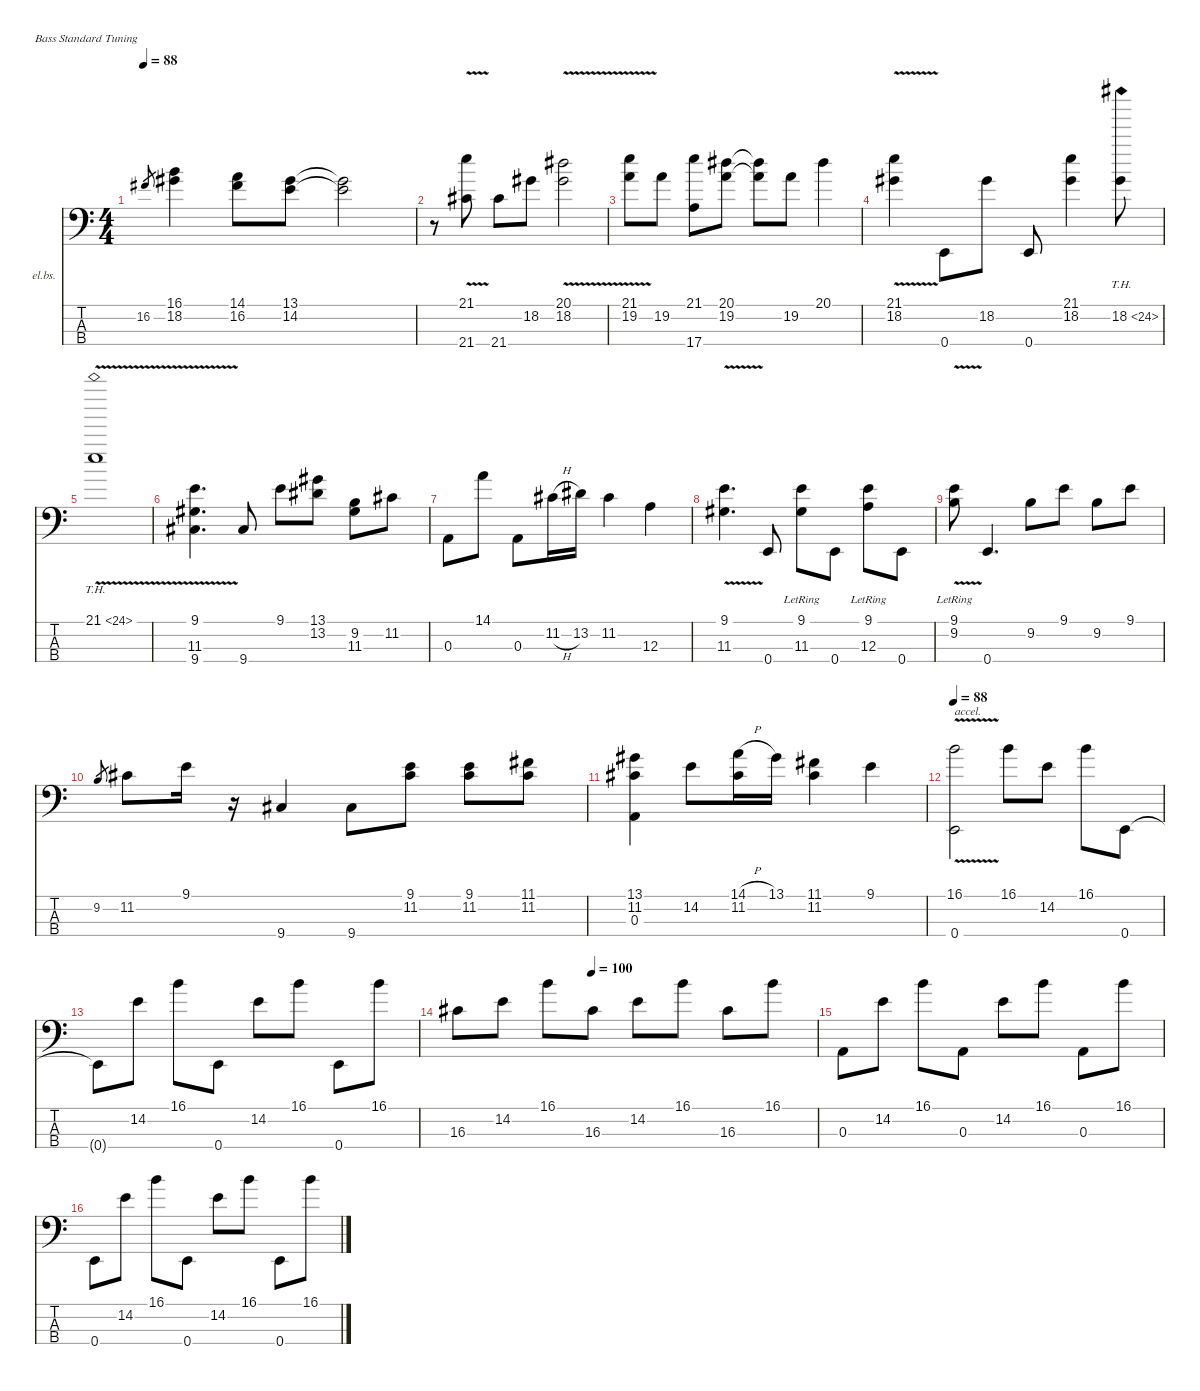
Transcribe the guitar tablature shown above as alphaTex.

\defaultSystemsLayout 4
\hideDynamics
\bracketExtendMode nobrackets
\firstSystemTrackNameOrientation horizontal
\otherSystemsTrackNameOrientation horizontal
\track ("Bass" "el.bs.") {instrument electricbassfinger}
\staff {score tabs}
\tuning (G2 D2 A1 E1)
\ts (4 4)
\tempo 88
\clef f4
\ks c
16.2{acc #}.8{gr dy mf} (16.1 18.2{acc #}).4{dy fff} (14.1 16.2{acc #}).8 (13.1{acc #} 14.2).8 (13.1{t acc #} 14.2{t}).2 |
r.8 (21.1{v} 21.4{v acc #}).8 21.4{acc #}.8 18.2{acc #}.8 (20.1{v acc #} 18.2{v acc #}).2 |
(21.1{v} 19.2{v}).8 19.2.8 (21.1 17.4).8 (20.1{acc #} 19.2).8 (20.1{t acc #} 19.2{t}).8 19.2.8 20.1{acc #}.4 |
(21.1{v} 18.2{v acc #}).4 0.4.8 18.2{acc #}.8 0.4.8 (21.1 18.2{acc #}).4 18.2{th 6 acc #}.8 |
21.1{th 3 v}.1 |
(9.1{v} 11.3{v acc #} 9.4{v acc #}).4{d} 9.4{acc #}.8 9.1.8 (13.1{acc #} 13.2{acc #}).8 (9.2 11.3{acc #}).8 11.2{acc #}.8 |
0.3.8 14.1.8 0.3.8 11.2{h acc #}.16 13.2{acc #}.16 11.2{acc #}.4 12.3.4 |
(9.1{v} 11.3{v acc #}).4{d} 0.4.8 (9.1{lr} 11.3{lr acc #}).8 0.4.8 (9.1{lr} 12.3).8 0.4.8 |
(9.1{v lr} 9.2{v lr}).8 0.4.4{d} 9.2.8 9.1.8 9.2.8 9.1.8 |
9.2.8{gr dy mf} 11.2{acc #}.8{dy fff} 9.1.16 r.16 9.4{acc #}.4 9.4{acc #}.8 (9.1 11.2{acc #}).8 (9.1 11.2{acc #}).8 (11.1{acc #} 11.2{acc #}).8 |
(13.1{acc #} 11.2{acc #} 0.3).4 14.2.8 (14.1{h} 11.2{acc #}).16 13.1{acc #}.16 (11.1{acc #} 11.2{acc #}).4 9.1.4 |
\tempo 88
(16.1{v} 0.4{v}).2{txt "accel."} 16.1.8 14.2.8 16.1.8 0.4.8 |
0.4{t}.8 14.2.8 16.1.8 0.4.8 14.2.8 16.1.8 0.4.8 16.1.8 |
\tempo (100 0.375)
16.3{acc #}.8 14.2.8 16.1.8 16.3{acc #}.8 14.2.8 16.1.8 16.3{acc #}.8 16.1.8 |
0.3.8 14.2.8 16.1.8 0.3.8 14.2.8 16.1.8 0.3.8 16.1.8 |
0.4.8 14.2.8 16.1.8 0.4.8 14.2.8 16.1.8 0.4.8 16.1.8
